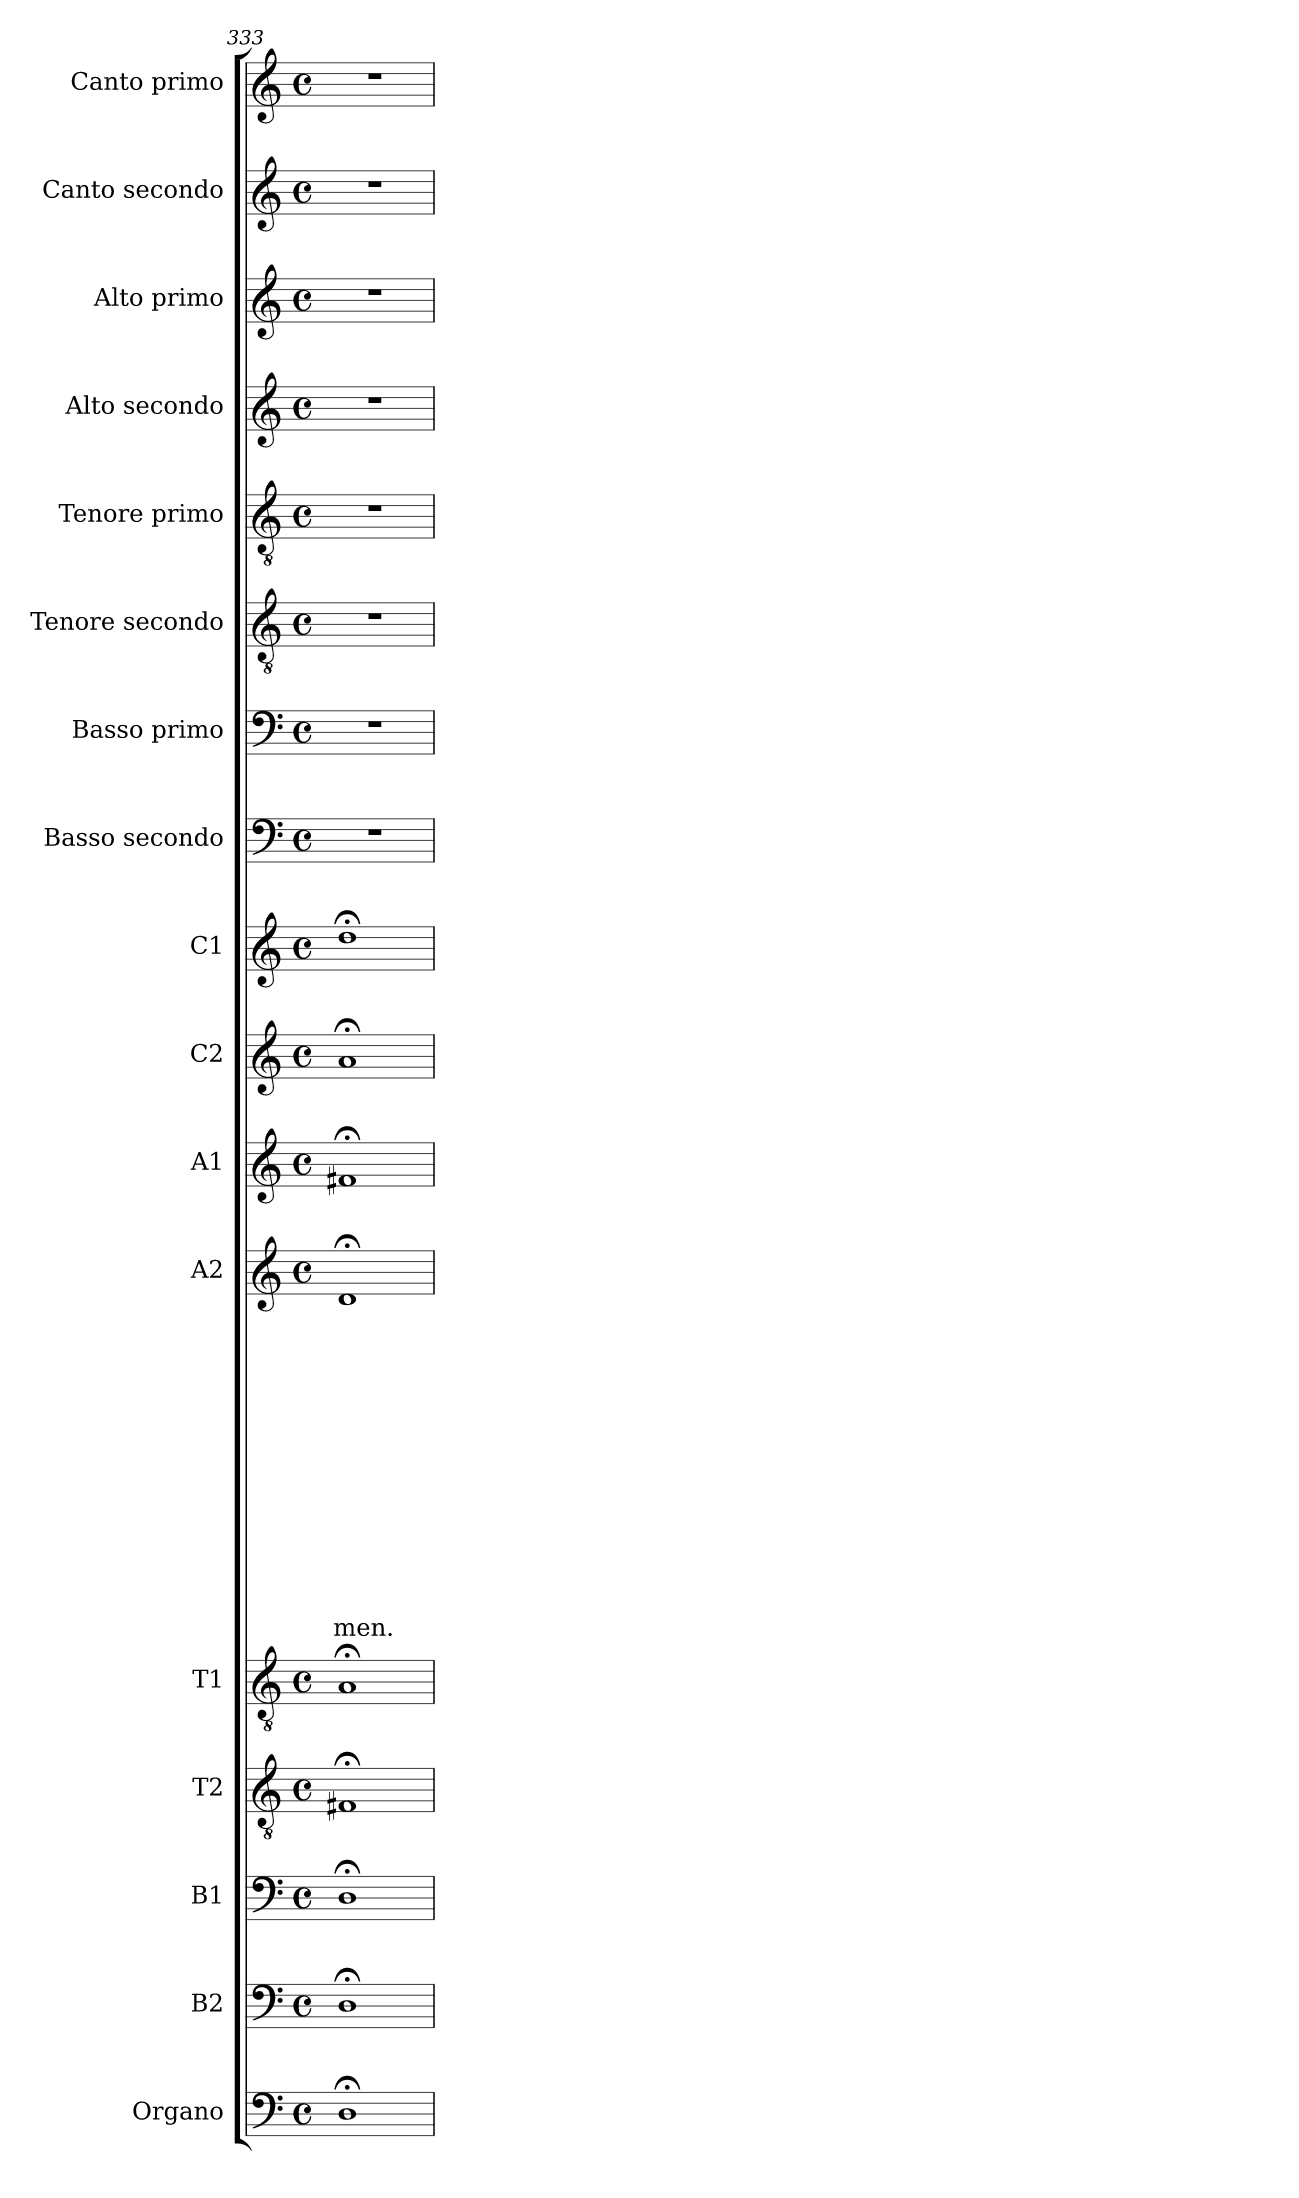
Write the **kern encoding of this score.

**kern	**kern	**kern	**kern	**kern	**kern	**text	**text	**text	**text	**text	**text	**text	**text	**text	**text	**text	**text	**text	**text	**kern	**kern	**kern	**kern	**kern	**kern	**kern	**kern	**kern	**kern	**kern
*part17	*part16	*part15	*part14	*part13	*part12	*part12	*part12	*part12	*part12	*part12	*part12	*part12	*part12	*part12	*part12	*part12	*part12	*part12	*part12	*part11	*part10	*part9	*part8	*part7	*part6	*part5	*part4	*part3	*part2	*part1
*staff17	*staff16	*staff15	*staff14	*staff13	*staff12	*staff12	*staff12	*staff12	*staff12	*staff12	*staff12	*staff12	*staff12	*staff12	*staff12	*staff12	*staff12	*staff12	*staff12	*staff11	*staff10	*staff9	*staff8	*staff7	*staff6	*staff5	*staff4	*staff3	*staff2	*staff1
*I"Organo	*I"B2	*I"B1	*I"T2	*I"T1	*I"A2	*	*	*	*	*	*	*	*	*	*	*	*	*	*	*I"A1	*I"C2	*I"C1	*I"Basso secondo	*I"Basso primo	*I"Tenore secondo	*I"Tenore primo	*I"Alto secondo	*I"Alto primo	*I"Canto secondo	*I"Canto primo
*I'Org.	*I'B2	*I'B1	*I'T2	*I'T1	*I'A2	*	*	*	*	*	*	*	*	*	*	*	*	*	*	*I'A1	*I'C2	*I'C1	*I'B2	*I'B1	*I'T2	*I'T1	*I'A2	*I'A1	*I'C2	*I'C1
*clefF4	*clefF4	*clefF4	*clefGv2	*clefGv2	*clefG2	*	*	*	*	*	*	*	*	*	*	*	*	*	*	*clefG2	*clefG2	*clefG2	*clefF4	*clefF4	*clefGv2	*clefGv2	*clefG2	*clefG2	*clefG2	*clefG2
*k[]	*k[]	*k[]	*k[]	*k[]	*k[]	*	*	*	*	*	*	*	*	*	*	*	*	*	*	*k[]	*k[]	*k[]	*k[]	*k[]	*k[]	*k[]	*k[]	*k[]	*k[]	*k[]
*C:	*C:	*C:	*C:	*C:	*C:	*	*	*	*	*	*	*	*	*	*	*	*	*	*	*C:	*C:	*C:	*C:	*C:	*C:	*C:	*C:	*C:	*C:	*C:
*M4/4	*M4/4	*M4/4	*M4/4	*M4/4	*M4/4	*	*	*	*	*	*	*	*	*	*	*	*	*	*	*M4/4	*M4/4	*M4/4	*M4/4	*M4/4	*M4/4	*M4/4	*M4/4	*M4/4	*M4/4	*M4/4
*met(c)	*met(c)	*met(c)	*met(c)	*met(c)	*met(c)	*	*	*	*	*	*	*	*	*	*	*	*	*	*	*met(c)	*met(c)	*met(c)	*met(c)	*met(c)	*met(c)	*met(c)	*met(c)	*met(c)	*met(c)	*met(c)
=333	=333	=333	=333	=333	=333	=333	=333	=333	=333	=333	=333	=333	=333	=333	=333	=333	=333	=333	=333	=333	=333	=333	=333	=333	=333	=333	=333	=333	=333	=333
!	!	!	!	!	!	!	!	!	!	!	!	!	!	!	!	!	!	!	!LO:LY:b	!	!	!	!	!	!	!	!	!	!	!
1D;<	1D;<	1D;<	1F#X;<	1A;<	1d;<	.	.	.	.	.	.	.	.	.	.	.	.	.	-men.	1f#X;<	1a;<	1dd;<	1r	1r	1r	1r	1r	1r	1r	1r
=	=	=	=	=	=	=	=	=	=	=	=	=	=	=	=	=	=	=	=	=	=	=	=	=	=	=	=	=	=	=
*-	*-	*-	*-	*-	*-	*-	*-	*-	*-	*-	*-	*-	*-	*-	*-	*-	*-	*-	*-	*-	*-	*-	*-	*-	*-	*-	*-	*-	*-	*-
